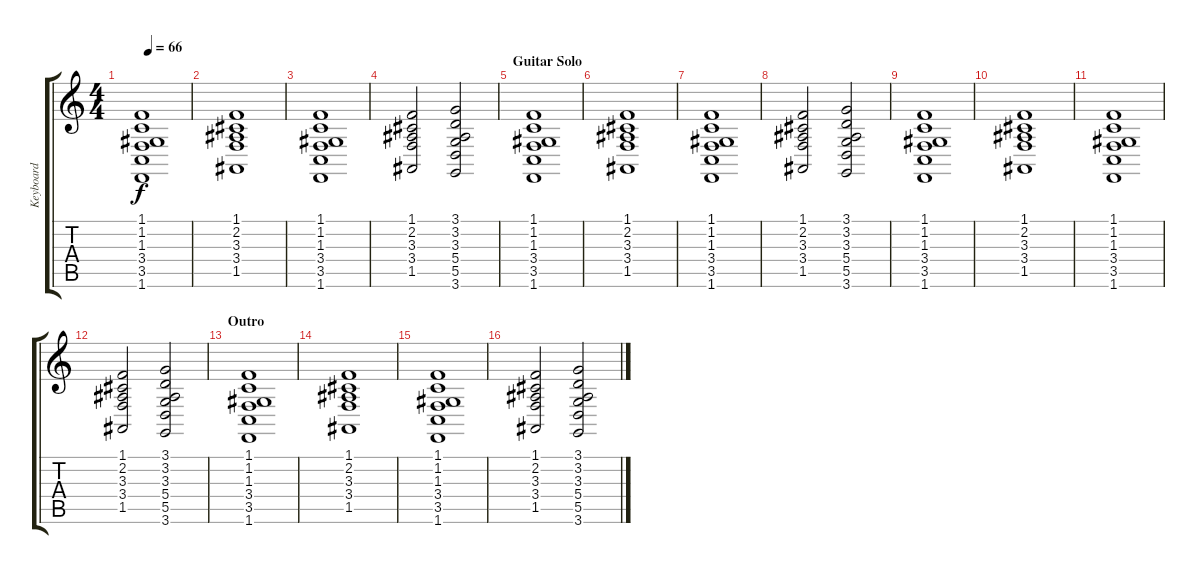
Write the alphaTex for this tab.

\track ("Keyboard" "Keyboard") {instrument synthstrings1}
\staff {score tabs}
\tuning (E4 B3 G3 D3 A2 E2) {hide}
\ts (4 4)
\tempo 66
\clef g2
\ks c
(1.1 1.2 1.3 3.4 3.5 1.6).1{dy f} |
(1.1 2.2 3.3 3.4 1.5).1 |
(1.1 1.2 1.3 3.4 3.5 1.6).1 |
(1.1 2.2 3.3 3.4 1.5).2 (3.1 3.2 3.3 5.4 5.5 3.6).2 |
\section ("" "Guitar Solo")
(1.1 1.2 1.3 3.4 3.5 1.6).1 |
(1.1 2.2 3.3 3.4 1.5).1 |
(1.1 1.2 1.3 3.4 3.5 1.6).1 |
(1.1 2.2 3.3 3.4 1.5).2 (3.1 3.2 3.3 5.4 5.5 3.6).2 |
(1.1 1.2 1.3 3.4 3.5 1.6).1 |
(1.1 2.2 3.3 3.4 1.5).1 |
(1.1 1.2 1.3 3.4 3.5 1.6).1 |
(1.1 2.2 3.3 3.4 1.5).2 (3.1 3.2 3.3 5.4 5.5 3.6).2 |
\section ("" "Outro")
(1.1 1.2 1.3 3.4 3.5 1.6).1 |
(1.1 2.2 3.3 3.4 1.5).1 |
(1.1 1.2 1.3 3.4 3.5 1.6).1 |
(1.1 2.2 3.3 3.4 1.5).2 (3.1 3.2 3.3 5.4 5.5 3.6).2
